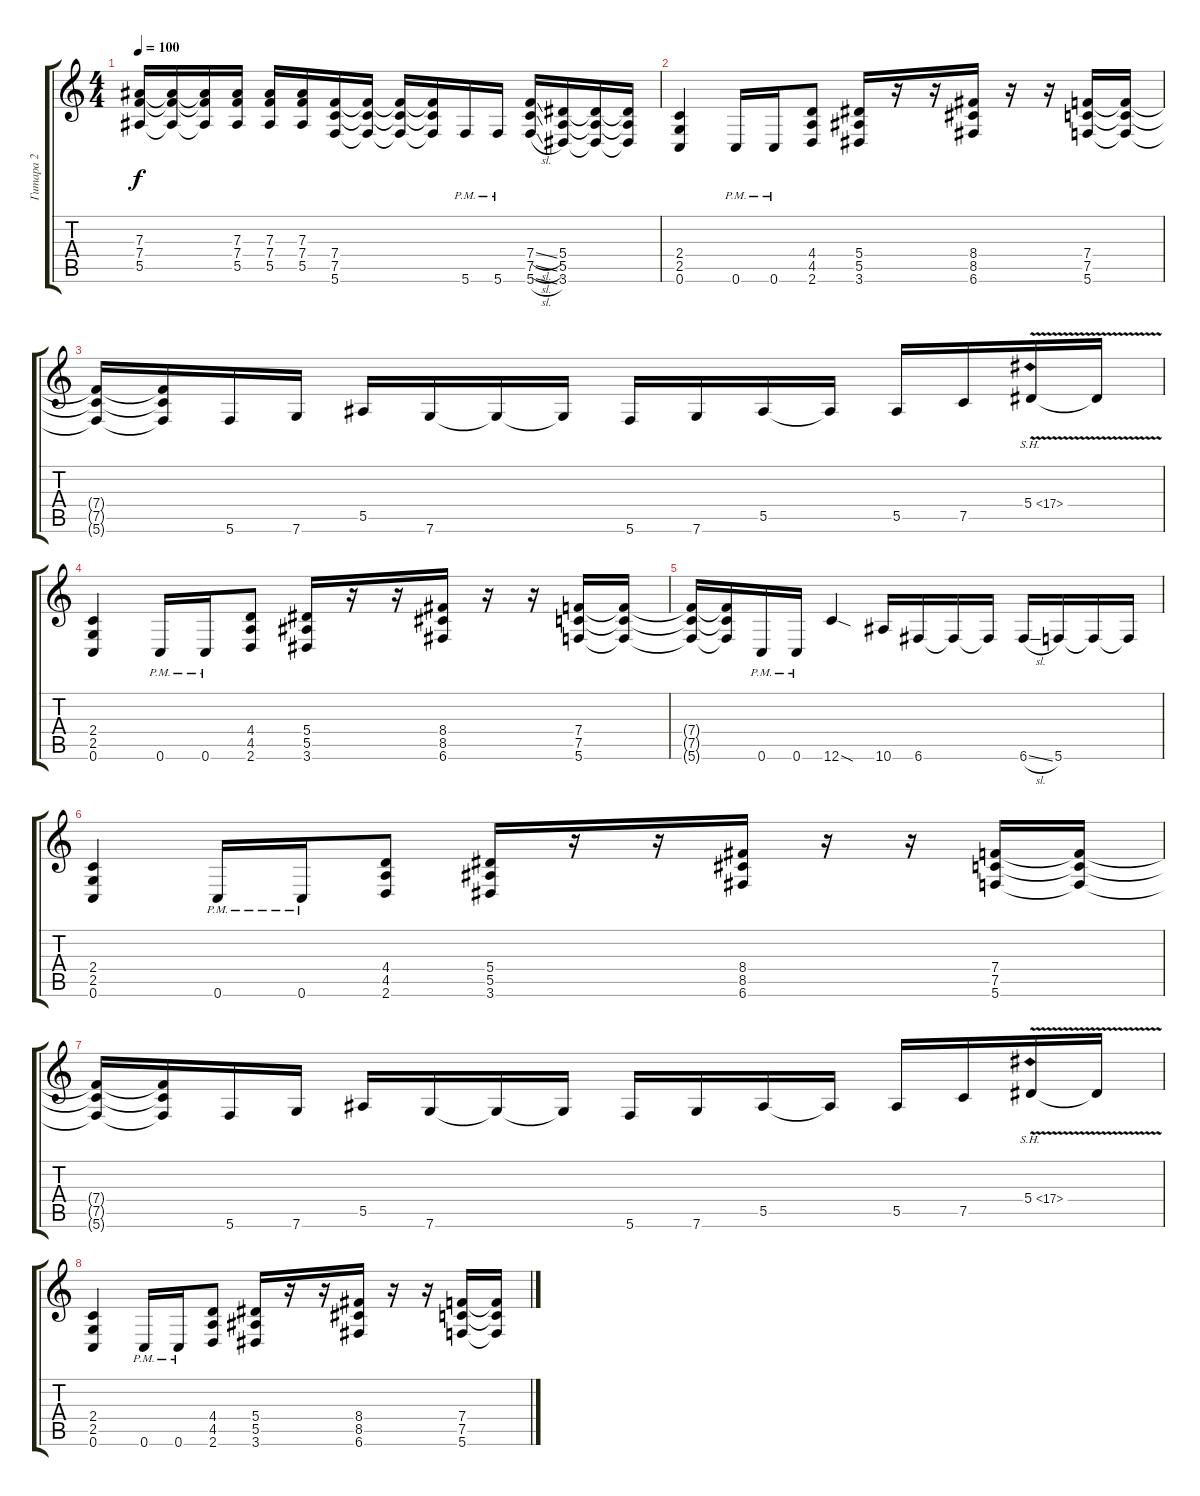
\track ("Гитара 2" "Гитара 2") {instrument distortionguitar}
\staff {score tabs}
\tuning (C4 G3 Eb3 Bb2 F2 C2) {hide}
\ts (4 4)
\tempo 100
\clef g2
\ks c
(7.3 7.4 5.5).16{dy f} (7.3{t} 7.4{t} 5.5{t}).16 (7.3{t} 7.4{t} 5.5{t}).16 (7.3 7.4 5.5).16 (7.3 7.4 5.5).16 (7.3 7.4 5.5).16 (7.4 7.5 5.6).16 (7.4{t} 7.5{t} 5.6{t}).16 (7.4{t} 7.5{t} 5.6{t}).16 (7.4{t} 7.5{t} 5.6{t}).16 5.6{pm}.16 5.6{pm}.16 (7.4{sl} 7.5{sl} 5.6{sl}).16 (5.4 5.5 3.6).16 (5.4{t} 5.5{t} 3.6{t}).16 (5.4{t} 5.5{t} 3.6{t}).16 |
(2.4 2.5 0.6).4 0.6{pm}.16 0.6{pm}.16 (4.4 4.5 2.6).8 (5.4 5.5 3.6).16 r.16 r.16 (8.4 8.5 6.6).16 r.16 r.16 (7.4 7.5 5.6).16 (7.4{t} 7.5{t} 5.6{t}).16 |
(7.4{t} 7.5{t} 5.6{t}).16 (7.4{t} 7.5{t} 5.6{t}).16 5.6.16 7.6.16 5.5.16 7.6.16 7.6{t}.16 7.6{t}.16 5.6.16 7.6.16 5.5.16 5.5{t}.16 5.5.16 7.5.16 5.4{sh 12 v}.16 5.4{t}.16 |
(2.4 2.5 0.6).4 0.6{pm}.16 0.6{pm}.16 (4.4 4.5 2.6).8 (5.4 5.5 3.6).16 r.16 r.16 (8.4 8.5 6.6).16 r.16 r.16 (7.4 7.5 5.6).16 (7.4{t} 7.5{t} 5.6{t}).16 |
(7.4{t} 7.5{t} 5.6{t}).16 (7.4{t} 7.5{t} 5.6{t}).16 0.6{pm}.16 0.6{pm}.16 12.6{sod}.4 10.6.16 6.6.16 6.6{t}.16 6.6{t}.16 6.6{sl}.16 5.6.16 5.6{t}.16 5.6{t}.16 |
(2.4 2.5 0.6).4 0.6{pm}.16 0.6{pm}.16 (4.4 4.5 2.6).8 (5.4 5.5 3.6).16 r.16 r.16 (8.4 8.5 6.6).16 r.16 r.16 (7.4 7.5 5.6).16 (7.4{t} 7.5{t} 5.6{t}).16 |
(7.4{t} 7.5{t} 5.6{t}).16 (7.4{t} 7.5{t} 5.6{t}).16 5.6.16 7.6.16 5.5.16 7.6.16 7.6{t}.16 7.6{t}.16 5.6.16 7.6.16 5.5.16 5.5{t}.16 5.5.16 7.5.16 5.4{sh 12 v}.16 5.4{t}.16 |
(2.4 2.5 0.6).4 0.6{pm}.16 0.6{pm}.16 (4.4 4.5 2.6).8 (5.4 5.5 3.6).16 r.16 r.16 (8.4 8.5 6.6).16 r.16 r.16 (7.4 7.5 5.6).16 (7.4{t} 7.5{t} 5.6{t}).16
